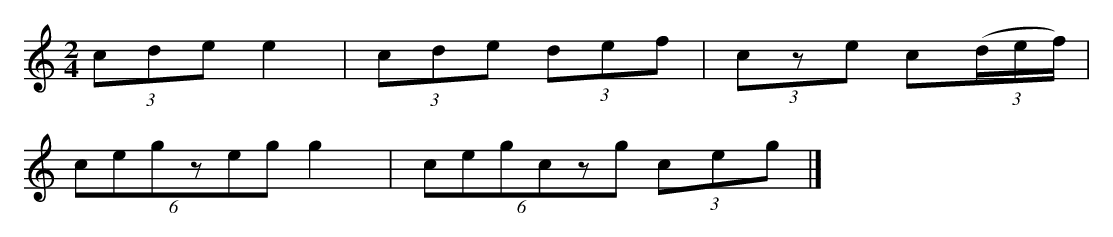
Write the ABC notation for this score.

X:1
M: 2/4
L: 1/8
K: C
(3cde e2 | (3cde (3def | (3cze c(3(d/e/f/)|
(6cegzeg g2| (6cegczg (3ceg |]
